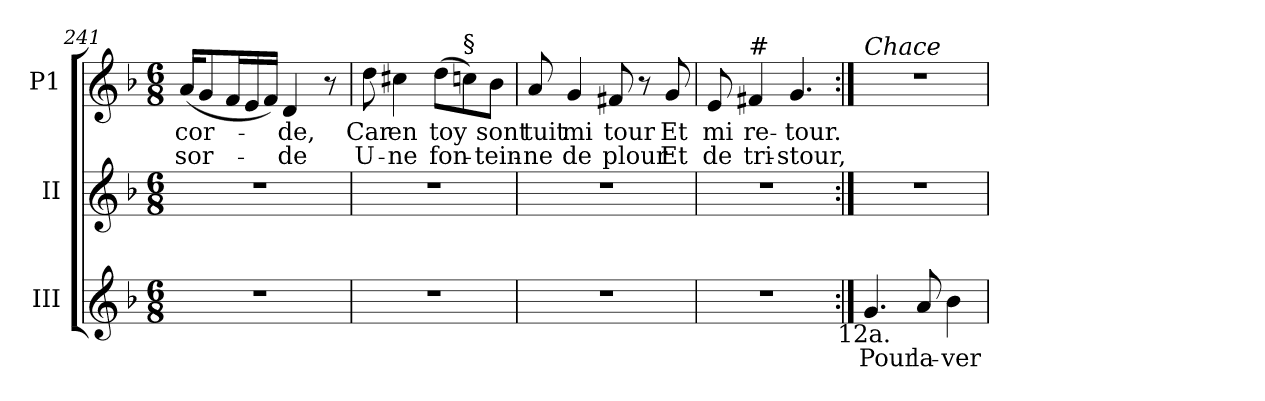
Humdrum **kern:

**kern	**text	**kern	**kern	**text	**text
*part3	*part3	*part2	*part1	*part1	*part1
*staff3	*staff3	*staff2	*staff1	*staff1	*staff1
*I"III	*	*I"II	*I"P1	*	*
!!LO:LB:g=z
*clefG2	*	*clefG2	*clefG2	*	*
*k[b-]	*	*k[b-]	*k[b-]	*	*
*F:	*	*F:	*F:	*	*
*M6/8	*	*M6/8	*M6/8	*	*
=241	=241	=241	=241	=241	=241
!LO:N:vis=1	!	!LO:N:vis=1	!	!	!
!	!	!	!	!LO:LY:b:color=#000000	!LO:LY:b:color=#000000
2.r	.	2.r	(16ai/KL	cor-	sor-
.	.	.	8gi/	.	.
.	.	.	16fi/L	.	.
.	.	.	16ei/	.	.
.	.	.	16fi/JJ)	.	.
!	!	!	!	!LO:LY:b:color=#000000	!LO:LY:b:color=#000000
.	.	.	4di/	-de,	-de
.	.	.	8r	.	.
=242	=242	=242	=242	=242	=242
!LO:N:vis=1	!	!LO:N:vis=1	!	!	!
!	!	!	!	!LO:LY:b:color=#000000	!LO:LY:b:color=#000000
2.r	.	2.r	8ddi\	Car	U-
!	!	!	!	!LO:LY:b:color=#000000	!LO:LY:b:color=#000000
.	.	.	4cc#Xi\	en	-ne
!	!	!	!	!LO:LY:b:color=#000000	!LO:LY:b:color=#000000
.	.	.	(8ddi\L	toy	fon-
!	!	!	!LO:TX:a:t=§	!	!
.	.	.	8cci\)	.	.
!	!	!	!	!LO:LY:b:color=#000000	!LO:LY:b:color=#000000
.	.	.	8b-i\J	sont	-tein-
=243	=243	=243	=243	=243	=243
!LO:N:vis=1	!	!LO:N:vis=1	!	!	!
!	!	!	!	!LO:LY:b:color=#000000	!LO:LY:b:color=#000000
2.r	.	2.r	8ai/	tuit	-ne
!	!	!	!	!LO:LY:b:color=#000000	!LO:LY:b:color=#000000
.	.	.	4gi/	mi	de
!	!	!	!	!LO:LY:b:color=#000000	!LO:LY:b:color=#000000
.	.	.	8f#Xi/	tour	plour
.	.	.	8r	.	.
!	!	!	!	!LO:LY:b:color=#000000	!LO:LY:b:color=#000000
.	.	.	8gi/	Et	Et
=244	=244	=244	=244	=244	=244
!LO:N:vis=1	!	!LO:N:vis=1	!	!	!
!	!	!	!	!LO:LY:b:color=#000000	!LO:LY:b:color=#000000
2.r	.	2.r	8ei/	mi	de
!	!	!	!LO:TX:a:t=#	!	!
!	!	!	!	!LO:LY:b:color=#000000	!LO:LY:b:color=#000000
.	.	.	4f#i/	re-	tri-
!	!	!	!	!LO:LY:b:color=#000000	!LO:LY:b:color=#000000
.	.	.	4.gi/	-tour.	-stour,
!!LO:PB:g=z
=245:|!	=245:|!	=245:|!	=245:|!	=245:|!	=245:|!
!	!	!	!LO:TX:a:i:t=Chace	!	!
!LO:TX:b:cj:t=12a.	!	!	!	!	!
!	!LO:LY:b:color=#000000	!LO:N:vis=1	!LO:N:vis=1	!	!
4.gi/	-Pour	2.r	2.r	.	.
!	!LO:LY:b:color=#000000	!	!	!	!
8ai/	la-	.	.	.	.
!	!LO:LY:b:color=#000000	!	!	!	!
4b-i\	-ver	.	.	.	.
=	=	=	=	=	=
*-	*-	*-	*-	*-	*-
